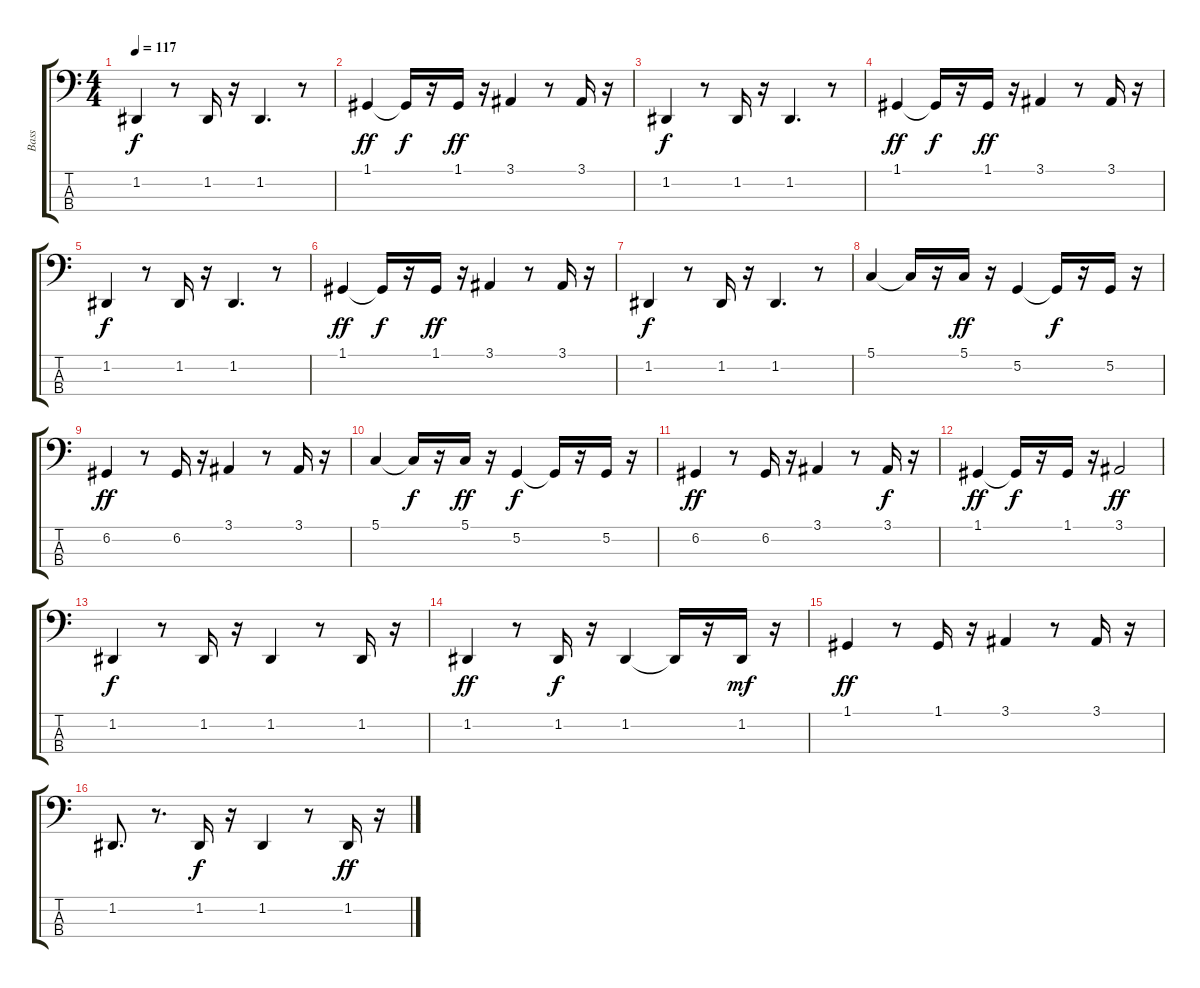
\track ("Bass" "Bass") {instrument pad4choir}
\staff {score tabs}
\tuning (G2 D2 A1 E1) {hide}
\ts (4 4)
\tempo 117
\clef f4
\ks c
1.2.4{dy f} r.8 1.2.16 r.16 1.2.4{d} r.8 |
1.1.4{dy ff} 1.1{t}.16{dy f} r.16 1.1.16{dy ff} r.16 3.1.4 r.8 3.1.16 r.16 |
1.2.4{dy f} r.8 1.2.16 r.16 1.2.4{d} r.8 |
1.1.4{dy ff} 1.1{t}.16{dy f} r.16 1.1.16{dy ff} r.16 3.1.4 r.8 3.1.16 r.16 |
1.2.4{dy f} r.8 1.2.16 r.16 1.2.4{d} r.8 |
1.1.4{dy ff} 1.1{t}.16{dy f} r.16 1.1.16{dy ff} r.16 3.1.4 r.8 3.1.16 r.16 |
1.2.4{dy f} r.8 1.2.16 r.16 1.2.4{d} r.8 |
5.1.4 5.1{t}.16 r.16 5.1.16{dy ff} r.16 5.2.4 5.2{t}.16{dy f} r.16 5.2.16 r.16 |
6.2.4{dy ff} r.8 6.2.16 r.16 3.1.4 r.8 3.1.16 r.16 |
5.1.4 5.1{t}.16{dy f} r.16 5.1.16{dy ff} r.16 5.2.4{dy f} 5.2{t}.16 r.16 5.2.16 r.16 |
6.2.4{dy ff} r.8 6.2.16 r.16 3.1.4 r.8 3.1.16{dy f} r.16 |
1.1.4{dy ff} 1.1{t}.16{dy f} r.16 1.1.16 r.16 3.1.2{dy ff} |
1.2.4{dy f} r.8 1.2.16 r.16 1.2.4 r.8 1.2.16 r.16 |
1.2.4{dy ff} r.8 1.2.16{dy f} r.16 1.2.4 1.2{t}.16 r.16 1.2.16{dy mf} r.16 |
1.1.4{dy ff} r.8 1.1.16 r.16 3.1.4 r.8 3.1.16 r.16 |
1.2.8{d} r.8{d} 1.2.16{dy f} r.16 1.2.4 r.8 1.2.16{dy ff} r.16
